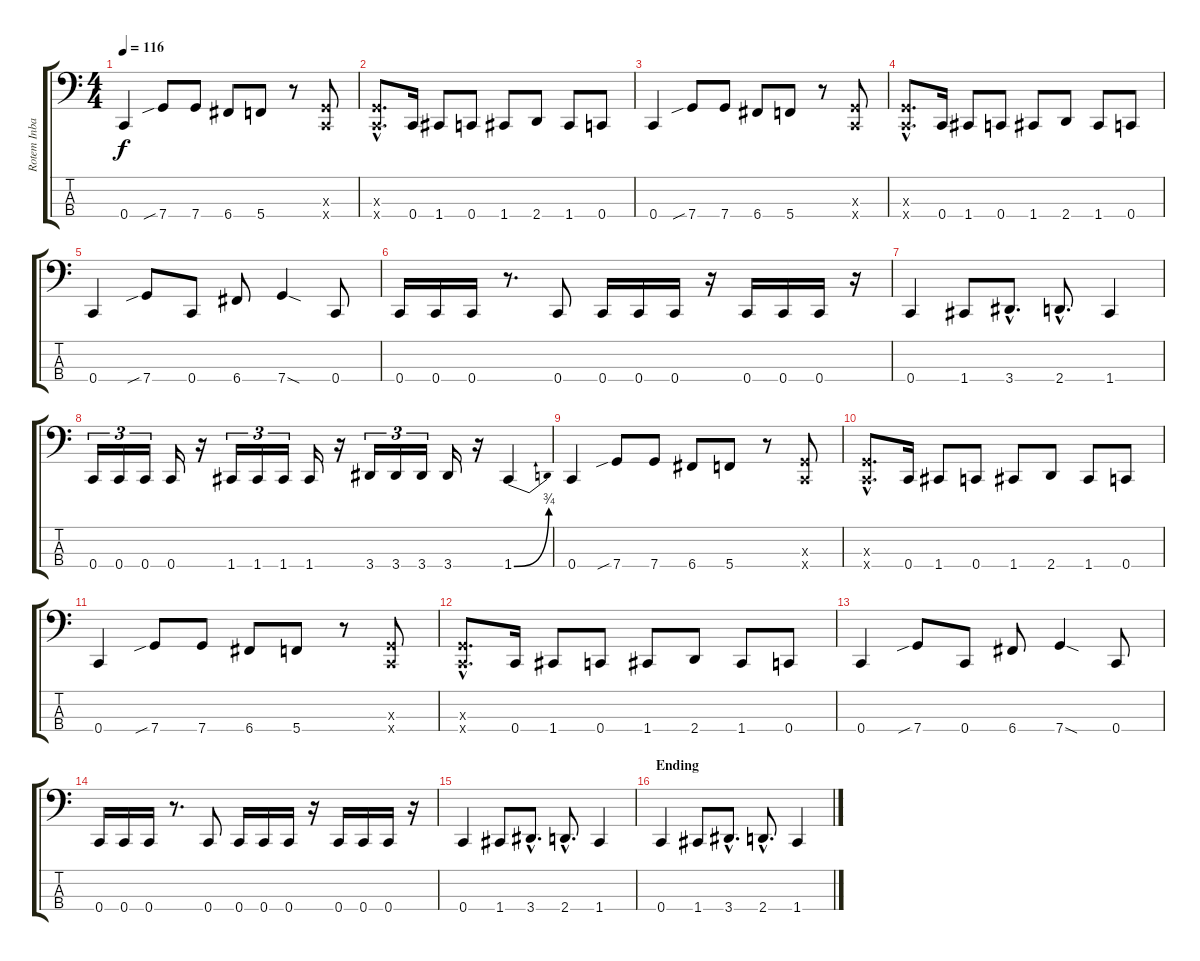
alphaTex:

\track ("Rotem Inbar" "Rotem Inba") {instrument electricbasspick}
\staff {score tabs}
\tuning (F2 C2 G1 C1) {hide}
\ts (4 4)
\section ("" "")
\tempo 116
\clef f4
\ks c
0.4.4{dy f} 7.4{sib}.8 7.4.8 6.4.8 5.4.8 r.8 (0.3{x} 0.4{x}).8 |
(0.3{hac x} 0.4{hac x}).8{d} 0.4.16 1.4.8 0.4.8 1.4.8 2.4.8 1.4.8 0.4.8 |
0.4.4 7.4{sib}.8 7.4.8 6.4.8 5.4.8 r.8 (0.3{x} 0.4{x}).8 |
(0.3{hac x} 0.4{hac x}).8{d} 0.4.16 1.4.8 0.4.8 1.4.8 2.4.8 1.4.8 0.4.8 |
0.4.4 7.4{sib}.8 0.4.8 6.4.8 7.4{sod}.4 0.4.8 |
0.4.16 0.4.16 0.4.16 r.8{d} 0.4.8 0.4.16 0.4.16 0.4.16 r.16 0.4.16 0.4.16 0.4.16 r.16 |
0.4.4 1.4.8 3.4{hac}.8{d} 2.4{hac}.8{d} 1.4.4 |
0.4.16{tu (3 2)} 0.4.16{tu (3 2)} 0.4.16{tu (3 2)} 0.4.16 r.16 1.4.16{tu (3 2)} 1.4.16{tu (3 2)} 1.4.16{tu (3 2)} 1.4.16 r.16 3.4.16{tu (3 2)} 3.4.16{tu (3 2)} 3.4.16{tu (3 2)} 3.4.16 r.16 1.4{be (bend 0 0 60 3)}.4 |
\section ("" "")
0.4.4 7.4{sib}.8 7.4.8 6.4.8 5.4.8 r.8 (0.3{x} 0.4{x}).8 |
(0.3{hac x} 0.4{hac x}).8{d} 0.4.16 1.4.8 0.4.8 1.4.8 2.4.8 1.4.8 0.4.8 |
0.4.4 7.4{sib}.8 7.4.8 6.4.8 5.4.8 r.8 (0.3{x} 0.4{x}).8 |
(0.3{hac x} 0.4{hac x}).8{d} 0.4.16 1.4.8 0.4.8 1.4.8 2.4.8 1.4.8 0.4.8 |
0.4.4 7.4{sib}.8 0.4.8 6.4.8 7.4{sod}.4 0.4.8 |
0.4.16 0.4.16 0.4.16 r.8{d} 0.4.8 0.4.16 0.4.16 0.4.16 r.16 0.4.16 0.4.16 0.4.16 r.16 |
0.4.4 1.4.8 3.4{hac}.8{d} 2.4{hac}.8{d} 1.4.4 |
\section ("" "Ending")
0.4.4 1.4.8 3.4{hac}.8{d} 2.4{hac}.8{d} 1.4.4
